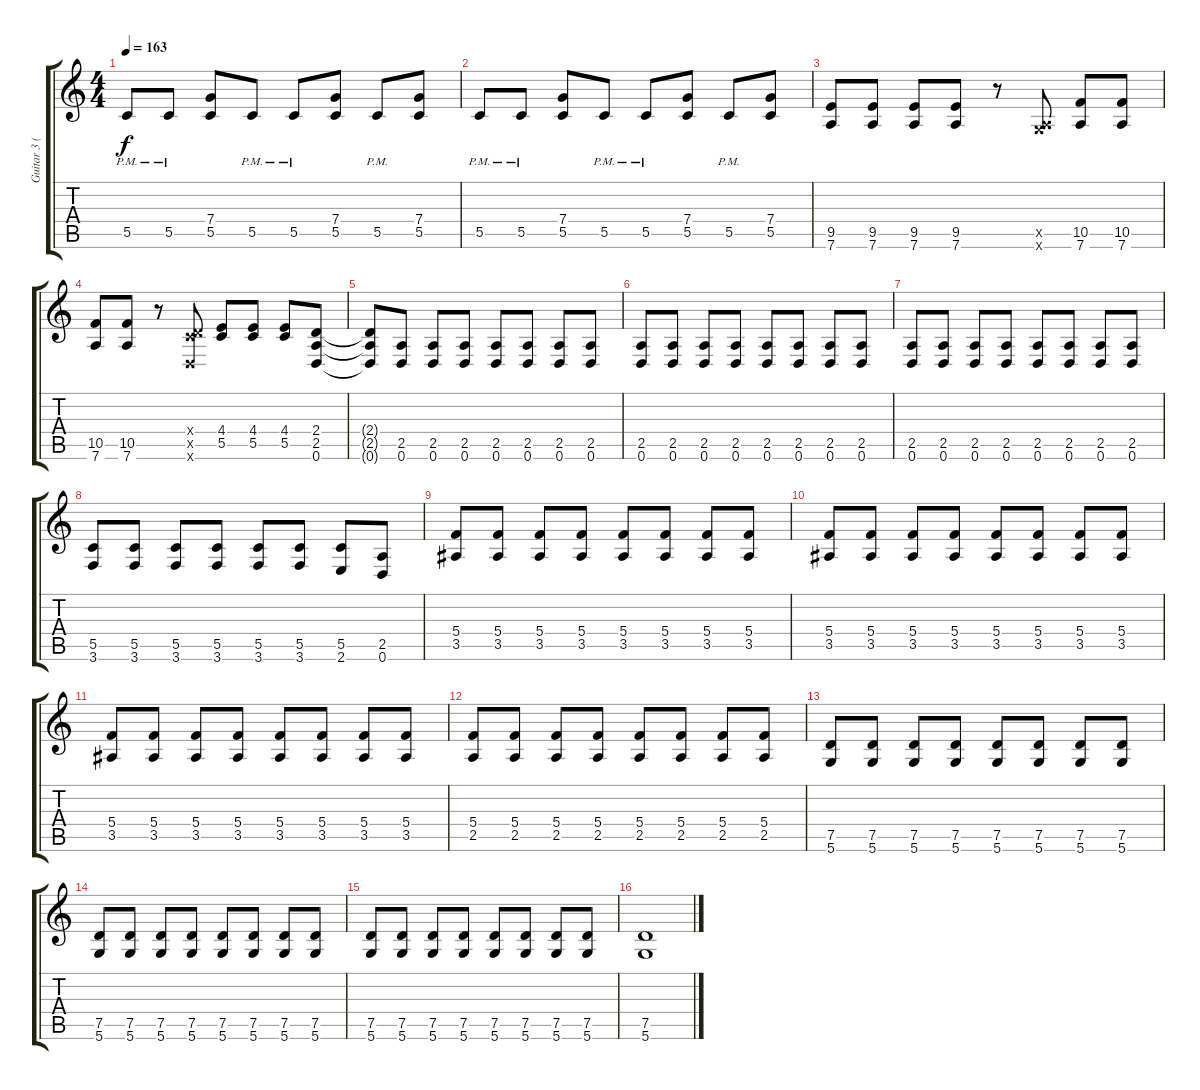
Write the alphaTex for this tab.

\track ("Guitar 3 (Dist)" "Guitar 3 (") {instrument distortionguitar}
\staff {score tabs}
\tuning (D4 A3 F3 C3 G2 D2) {hide}
\ts (4 4)
\tempo 163
\clef g2
\ks c
5.5{pm}.8{dy f} 5.5{pm}.8 (7.4 5.5).8 5.5{pm}.8 5.5{pm}.8 (7.4 5.5).8 5.5{pm}.8 (7.4 5.5).8 |
5.5{pm}.8 5.5{pm}.8 (7.4 5.5).8 5.5{pm}.8 5.5{pm}.8 (7.4 5.5).8 5.5{pm}.8 (7.4 5.5).8 |
(9.5 7.6).8 (9.5 7.6).8 (9.5 7.6).8 (9.5 7.6).8 r.8 (0.5{x} 7.6{x}).8 (10.5 7.6).8 (10.5 7.6).8 |
(10.5 7.6).8 (10.5 7.6).8 r.8 (0.4{x} 7.5{x} 0.6{x}).8 (4.4 5.5).8 (4.4 5.5).8 (4.4 5.5).8 (2.4 2.5 0.6).8 |
(2.4{t} 2.5{t} 0.6{t}).8 (2.5 0.6).8 (2.5 0.6).8 (2.5 0.6).8 (2.5 0.6).8 (2.5 0.6).8 (2.5 0.6).8 (2.5 0.6).8 |
(2.5 0.6).8 (2.5 0.6).8 (2.5 0.6).8 (2.5 0.6).8 (2.5 0.6).8 (2.5 0.6).8 (2.5 0.6).8 (2.5 0.6).8 |
(2.5 0.6).8 (2.5 0.6).8 (2.5 0.6).8 (2.5 0.6).8 (2.5 0.6).8 (2.5 0.6).8 (2.5 0.6).8 (2.5 0.6).8 |
(5.5 3.6).8 (5.5 3.6).8 (5.5 3.6).8 (5.5 3.6).8 (5.5 3.6).8 (5.5 3.6).8 (5.5 2.6).8 (2.5 0.6).8 |
(5.4 3.5).8 (5.4 3.5).8 (5.4 3.5).8 (5.4 3.5).8 (5.4 3.5).8 (5.4 3.5).8 (5.4 3.5).8 (5.4 3.5).8 |
(5.4 3.5).8 (5.4 3.5).8 (5.4 3.5).8 (5.4 3.5).8 (5.4 3.5).8 (5.4 3.5).8 (5.4 3.5).8 (5.4 3.5).8 |
(5.4 3.5).8 (5.4 3.5).8 (5.4 3.5).8 (5.4 3.5).8 (5.4 3.5).8 (5.4 3.5).8 (5.4 3.5).8 (5.4 3.5).8 |
(5.4 2.5).8 (5.4 2.5).8 (5.4 2.5).8 (5.4 2.5).8 (5.4 2.5).8 (5.4 2.5).8 (5.4 2.5).8 (5.4 2.5).8 |
(7.5 5.6).8 (7.5 5.6).8 (7.5 5.6).8 (7.5 5.6).8 (7.5 5.6).8 (7.5 5.6).8 (7.5 5.6).8 (7.5 5.6).8 |
(7.5 5.6).8 (7.5 5.6).8 (7.5 5.6).8 (7.5 5.6).8 (7.5 5.6).8 (7.5 5.6).8 (7.5 5.6).8 (7.5 5.6).8 |
(7.5 5.6).8 (7.5 5.6).8 (7.5 5.6).8 (7.5 5.6).8 (7.5 5.6).8 (7.5 5.6).8 (7.5 5.6).8 (7.5 5.6).8 |
(7.5 5.6).1
